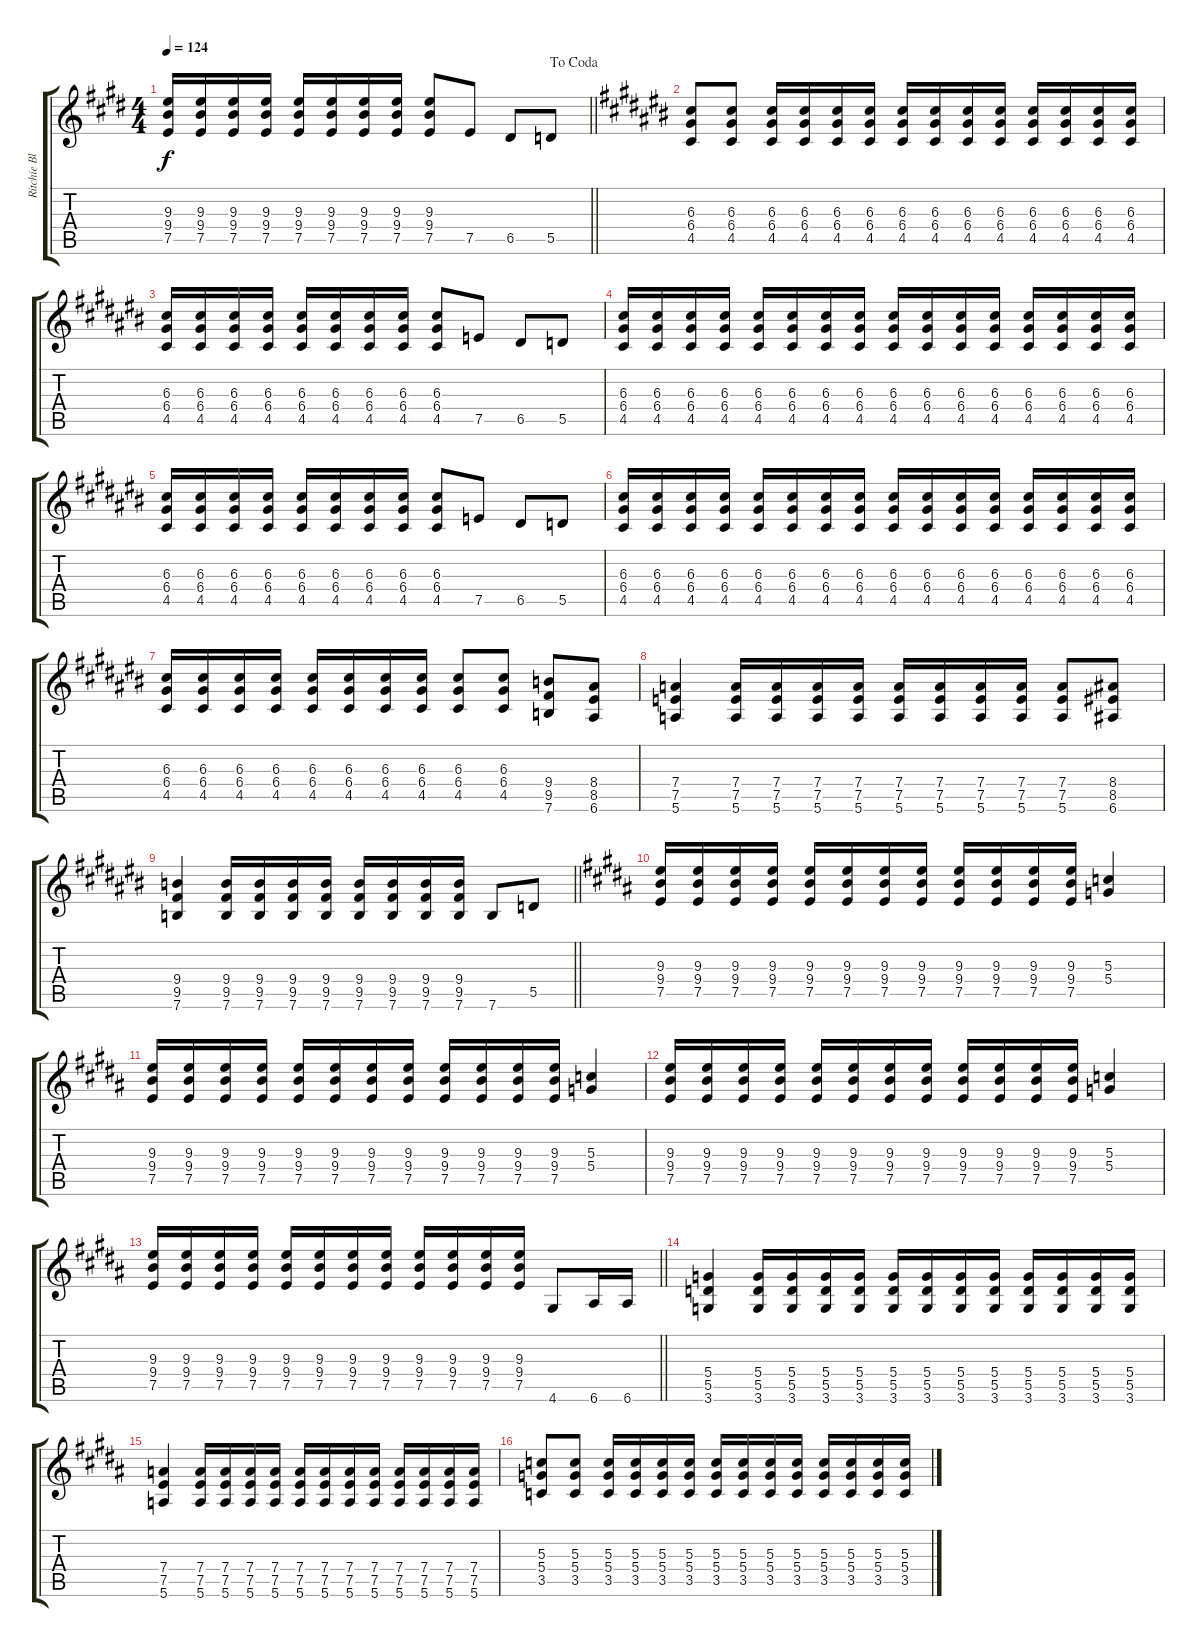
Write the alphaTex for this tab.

\track ("Ritchie Blackmore - Electric Guitar" "Ritchie Bl") {instrument overdrivenguitar}
\staff {score tabs}
\tuning (E4 B3 G3 D3 A2 E2) {hide}
\ts (4 4)
\jump dacoda
\tempo 124
\clef g2
\barLineRight lightlight
\ks c#minor
(9.3 9.4 7.5).16{dy f} (9.3 9.4 7.5).16 (9.3 9.4 7.5).16 (9.3 9.4 7.5).16 (9.3 9.4 7.5).16 (9.3 9.4 7.5).16 (9.3 9.4 7.5).16 (9.3 9.4 7.5).16 (9.3 9.4 7.5).8 7.5.8 6.5.8 5.5.8 |
\ks c#
(6.3 6.4 4.5).8 (6.3 6.4 4.5).8 (6.3 6.4 4.5).16 (6.3 6.4 4.5).16 (6.3 6.4 4.5).16 (6.3 6.4 4.5).16 (6.3 6.4 4.5).16 (6.3 6.4 4.5).16 (6.3 6.4 4.5).16 (6.3 6.4 4.5).16 (6.3 6.4 4.5).16 (6.3 6.4 4.5).16 (6.3 6.4 4.5).16 (6.3 6.4 4.5).16 |
\ks a#minor
(6.3 6.4 4.5).16 (6.3 6.4 4.5).16 (6.3 6.4 4.5).16 (6.3 6.4 4.5).16 (6.3 6.4 4.5).16 (6.3 6.4 4.5).16 (6.3 6.4 4.5).16 (6.3 6.4 4.5).16 (6.3 6.4 4.5).8 7.5.8 6.5.8 5.5.8 |
\ks c#
(6.3 6.4 4.5).16 (6.3 6.4 4.5).16 (6.3 6.4 4.5).16 (6.3 6.4 4.5).16 (6.3 6.4 4.5).16 (6.3 6.4 4.5).16 (6.3 6.4 4.5).16 (6.3 6.4 4.5).16 (6.3 6.4 4.5).16 (6.3 6.4 4.5).16 (6.3 6.4 4.5).16 (6.3 6.4 4.5).16 (6.3 6.4 4.5).16 (6.3 6.4 4.5).16 (6.3 6.4 4.5).16 (6.3 6.4 4.5).16 |
\ks a#minor
(6.3 6.4 4.5).16 (6.3 6.4 4.5).16 (6.3 6.4 4.5).16 (6.3 6.4 4.5).16 (6.3 6.4 4.5).16 (6.3 6.4 4.5).16 (6.3 6.4 4.5).16 (6.3 6.4 4.5).16 (6.3 6.4 4.5).8 7.5.8 6.5.8 5.5.8 |
\ks c#
(6.3 6.4 4.5).16 (6.3 6.4 4.5).16 (6.3 6.4 4.5).16 (6.3 6.4 4.5).16 (6.3 6.4 4.5).16 (6.3 6.4 4.5).16 (6.3 6.4 4.5).16 (6.3 6.4 4.5).16 (6.3 6.4 4.5).16 (6.3 6.4 4.5).16 (6.3 6.4 4.5).16 (6.3 6.4 4.5).16 (6.3 6.4 4.5).16 (6.3 6.4 4.5).16 (6.3 6.4 4.5).16 (6.3 6.4 4.5).16 |
\ks a#minor
(6.3 6.4 4.5).16 (6.3 6.4 4.5).16 (6.3 6.4 4.5).16 (6.3 6.4 4.5).16 (6.3 6.4 4.5).16 (6.3 6.4 4.5).16 (6.3 6.4 4.5).16 (6.3 6.4 4.5).16 (6.3 6.4 4.5).8 (6.3 6.4 4.5).8 (9.4 9.5 7.6).8 (8.4 8.5 6.6).8 |
\ks c#
(7.4 7.5 5.6).4 (7.4 7.5 5.6).16 (7.4 7.5 5.6).16 (7.4 7.5 5.6).16 (7.4 7.5 5.6).16 (7.4 7.5 5.6).16 (7.4 7.5 5.6).16 (7.4 7.5 5.6).16 (7.4 7.5 5.6).16 (7.4 7.5 5.6).8 (8.4 8.5 6.6).8 |
\barLineRight lightlight
\ks a#minor
(9.4 9.5 7.6).4 (9.4 9.5 7.6).16 (9.4 9.5 7.6).16 (9.4 9.5 7.6).16 (9.4 9.5 7.6).16 (9.4 9.5 7.6).16 (9.4 9.5 7.6).16 (9.4 9.5 7.6).16 (9.4 9.5 7.6).16 7.6.8 5.5.8 |
\ks b
(9.3 9.4 7.5).16 (9.3 9.4 7.5).16 (9.3 9.4 7.5).16 (9.3 9.4 7.5).16 (9.3 9.4 7.5).16 (9.3 9.4 7.5).16 (9.3 9.4 7.5).16 (9.3 9.4 7.5).16 (9.3 9.4 7.5).16 (9.3 9.4 7.5).16 (9.3 9.4 7.5).16 (9.3 9.4 7.5).16 (5.3 5.4).4 |
\ks g#minor
(9.3 9.4 7.5).16 (9.3 9.4 7.5).16 (9.3 9.4 7.5).16 (9.3 9.4 7.5).16 (9.3 9.4 7.5).16 (9.3 9.4 7.5).16 (9.3 9.4 7.5).16 (9.3 9.4 7.5).16 (9.3 9.4 7.5).16 (9.3 9.4 7.5).16 (9.3 9.4 7.5).16 (9.3 9.4 7.5).16 (5.3 5.4).4 |
\ks b
(9.3 9.4 7.5).16 (9.3 9.4 7.5).16 (9.3 9.4 7.5).16 (9.3 9.4 7.5).16 (9.3 9.4 7.5).16 (9.3 9.4 7.5).16 (9.3 9.4 7.5).16 (9.3 9.4 7.5).16 (9.3 9.4 7.5).16 (9.3 9.4 7.5).16 (9.3 9.4 7.5).16 (9.3 9.4 7.5).16 (5.3 5.4).4 |
\barLineRight lightlight
\ks g#minor
(9.3 9.4 7.5).16 (9.3 9.4 7.5).16 (9.3 9.4 7.5).16 (9.3 9.4 7.5).16 (9.3 9.4 7.5).16 (9.3 9.4 7.5).16 (9.3 9.4 7.5).16 (9.3 9.4 7.5).16 (9.3 9.4 7.5).16 (9.3 9.4 7.5).16 (9.3 9.4 7.5).16 (9.3 9.4 7.5).16 4.6.8 6.6.16 6.6.16 |
\ks b
(5.4 5.5 3.6).4 (5.4 5.5 3.6).16 (5.4 5.5 3.6).16 (5.4 5.5 3.6).16 (5.4 5.5 3.6).16 (5.4 5.5 3.6).16 (5.4 5.5 3.6).16 (5.4 5.5 3.6).16 (5.4 5.5 3.6).16 (5.4 5.5 3.6).16 (5.4 5.5 3.6).16 (5.4 5.5 3.6).16 (5.4 5.5 3.6).16 |
\ks g#minor
(7.4 7.5 5.6).4 (7.4 7.5 5.6).16 (7.4 7.5 5.6).16 (7.4 7.5 5.6).16 (7.4 7.5 5.6).16 (7.4 7.5 5.6).16 (7.4 7.5 5.6).16 (7.4 7.5 5.6).16 (7.4 7.5 5.6).16 (7.4 7.5 5.6).16 (7.4 7.5 5.6).16 (7.4 7.5 5.6).16 (7.4 7.5 5.6).16 |
\ks b
(5.3 5.4 3.5).8 (5.3 5.4 3.5).8 (5.3 5.4 3.5).16 (5.3 5.4 3.5).16 (5.3 5.4 3.5).16 (5.3 5.4 3.5).16 (5.3 5.4 3.5).16 (5.3 5.4 3.5).16 (5.3 5.4 3.5).16 (5.3 5.4 3.5).16 (5.3 5.4 3.5).16 (5.3 5.4 3.5).16 (5.3 5.4 3.5).16 (5.3 5.4 3.5).16
